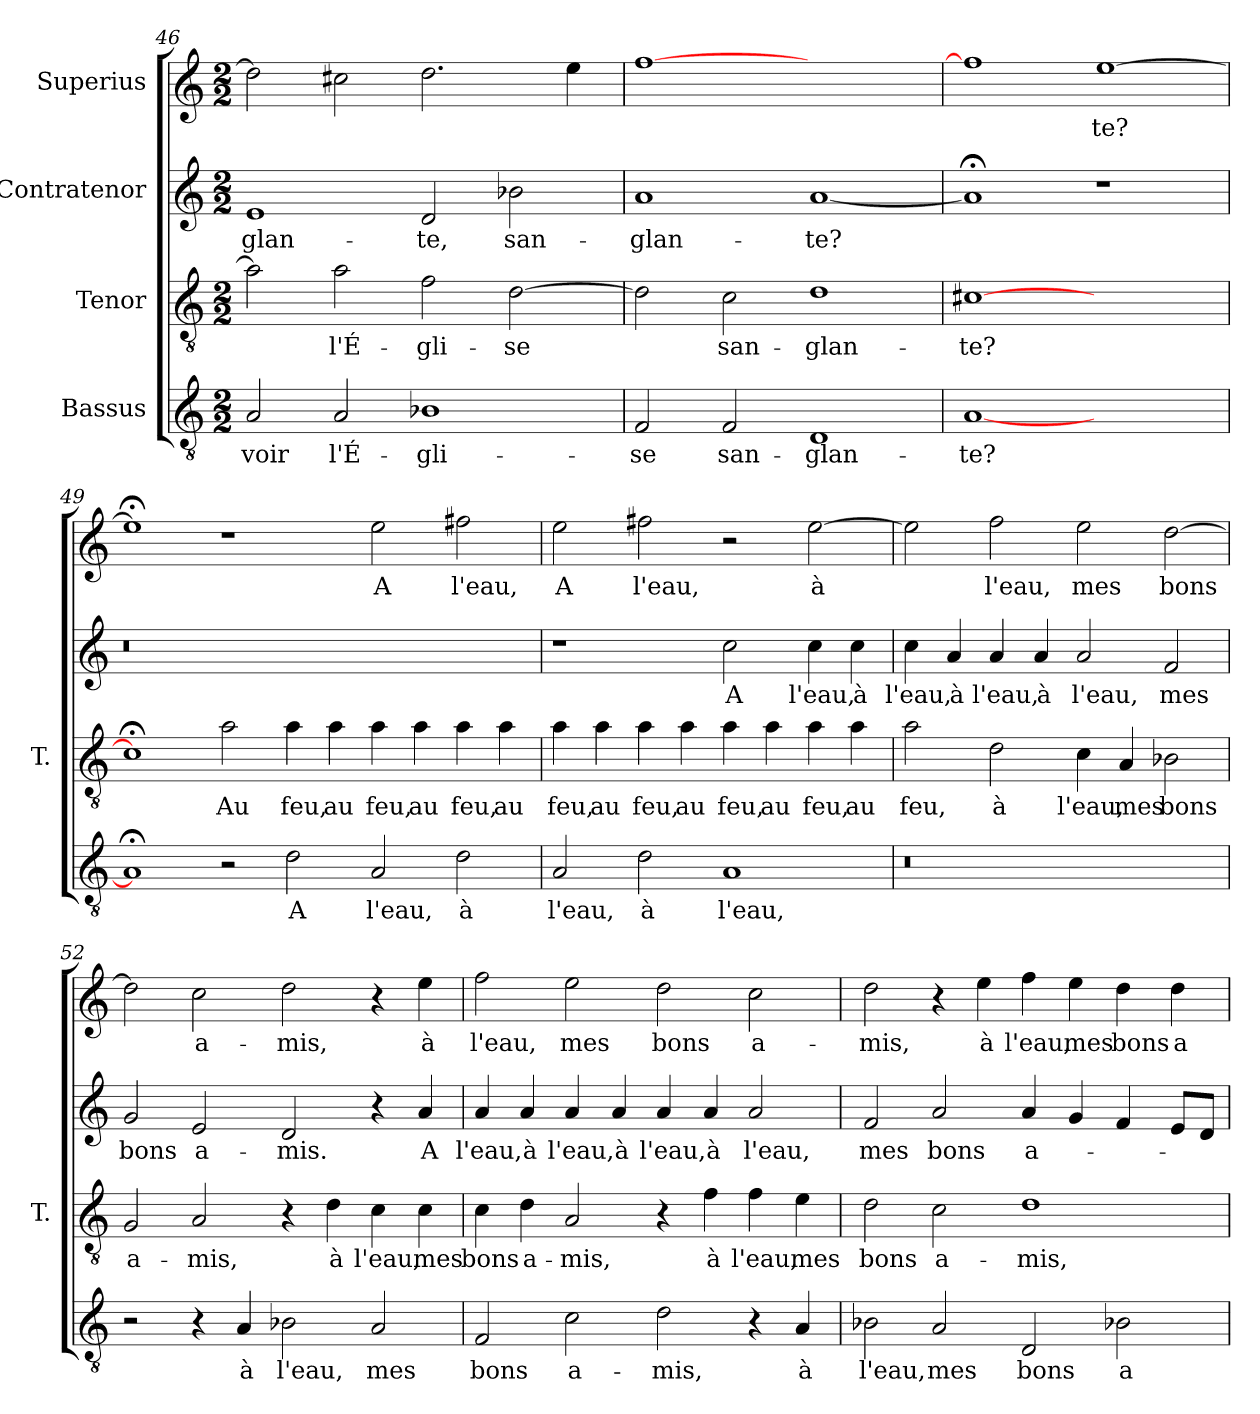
**kern	**text	**kern	**text	**kern	**text	**kern	**text
*part4	*part4	*part3	*part3	*part2	*part2	*part1	*part1
*staff4	*staff4	*staff3	*staff3	*staff2	*staff2	*staff1	*staff1
*I"Bassus	*	*I"Tenor	*	*I"Contratenor	*	*I"Superius	*
*	*	*I'T.	*	*	*	*	*
*clefGv2	*	*clefGv2	*	*clefG2	*	*clefG2	*
*ITrd7c12	*	*ITrd7c12	*	*	*	*	*
*k[]	*	*k[]	*	*k[]	*	*k[]	*
*C:	*	*C:	*	*C:	*	*C:	*
*M2/2	*	*M2/2	*	*M2/2	*	*M2/2	*
=46	=46	=46	=46	=46	=46	=46	=46
2AA/	voir	2A\]	.	1e/	-glan-	2dd\]	.
2AA/	l'É-	2A\	l'É-	.	.	2cc#X\	.
1BB-X\	-gli-	2F\	-gli-	2d/	-te,	2.dd\	.
.	.	[2D\	-se	2b-X\	san-	.	.
.	.	.	.	.	.	4ee\	.
!!LO:PB:g=z
=47	=47	=47	=47	=47	=47	=47	=47
2FF/	-se	2D\]	.	1a/	-glan-	[1ff\	.
2FF/	san-	2C\	san-	.	.	.	.
1DD/	-glan-	1D\	-glan-	[1a/	-te?	1ryy	.
=48	=48	=48	=48	=48	=48	=48	=48
[1AA/	-te?	[1C#X\	-te?	1a;</]	.	1ff\]	.
1ryy	.	1ryy	.	1r	.	[1ee\	-te?
=49	=49	=49	=49	=49	=49	=49	=49
!	!	!	!	!LO:N:vis=0	!	!	!
1AA;</]	.	1C#;<\]	.	1r	.	1ee;<\]	.
2r	.	2A\	Au	1ryy	.	1r	.
2D\	A	4A\	feu,	.	.	.	.
.	.	4A\	au	.	.	.	.
2AA/	l'eau,	4A\	feu,	1ryy	.	2ee\	A
.	.	4A\	au	.	.	.	.
2D\	à	4A\	feu,	.	.	2ff#X\	l'eau,
.	.	4A\	au	.	.	.	.
=50	=50	=50	=50	=50	=50	=50	=50
2AA/	l'eau,	4A\	feu,	1r	.	2ee\	A
.	.	4A\	au	.	.	.	.
2D\	à	4A\	feu,	.	.	2ff#X\	l'eau,
.	.	4A\	au	.	.	.	.
1AA/	l'eau,	4A\	feu,	2cc\	A	2r	.
.	.	4A\	au	.	.	.	.
.	.	4A\	feu,	4cc\	l'eau,	[2ee\	à
.	.	4A\	au	4cc\	à	.	.
!!LO:LB:g=z
=51	=51	=51	=51	=51	=51	=51	=51
!LO:N:vis=0	!	!	!	!	!	!	!
1r	.	2A\	feu,	4cc\	l'eau,	2ee\]	.
.	.	.	.	4a/	à	.	.
.	.	2D\	à	4a/	l'eau,	2ff\	l'eau,
.	.	.	.	4a/	à	.	.
1ryy	.	4C\	l'eau,	2a/	l'eau,	2ee\	mes
.	.	4AA/	mes	.	.	.	.
.	.	2BB-X\	bons	2f/	mes	[2dd\	bons
=52	=52	=52	=52	=52	=52	=52	=52
2r	.	2GG/	a-	2g/	bons	2dd\]	.
4r	.	2AA/	-mis,	2e/	a-	2cc\	a-
4AA/	à	.	.	.	.	.	.
2BB-X\	l'eau,	4r	.	2d/	-mis.	2dd\	-mis,
.	.	4D\	à	.	.	.	.
2AA/	mes	4C\	l'eau,	4r	.	4r	.
.	.	4C\	mes	4a/	A	4ee\	à
=53	=53	=53	=53	=53	=53	=53	=53
2FF/	bons	4C\	bons	4a/	l'eau,	2ff\	l'eau,
.	.	4D\	a-	4a/	à	.	.
2C\	a-	2AA/	-mis,	4a/	l'eau,	2ee\	mes
.	.	.	.	4a/	à	.	.
2D\	-mis,	4r	.	4a/	l'eau,	2dd\	bons
.	.	4F\	à	4a/	à	.	.
4r	.	4F\	l'eau,	2a/	l'eau,	2cc\	a-
4AA/	à	4E\	mes	.	.	.	.
!!LO:LB:g=z
=54	=54	=54	=54	=54	=54	=54	=54
2BB-X\	l'eau,	2D\	bons	2f/	mes	2dd\	-mis,
2AA/	mes	2C\	a-	2a/	bons	4r	.
.	.	.	.	.	.	4ee\	à
2DD/	bons	1D\	-mis,	4a/	a-	4ff\	l'eau,
.	.	.	.	4g/	.	4ee\	mes
2BB-X\	a-	.	.	4f/	.	4dd\	bons
.	.	.	.	8e/L	.	4dd\	a-
.	.	.	.	8d/J	.	.	.
=	=	=	=	=	=	=	=
*-	*-	*-	*-	*-	*-	*-	*-
